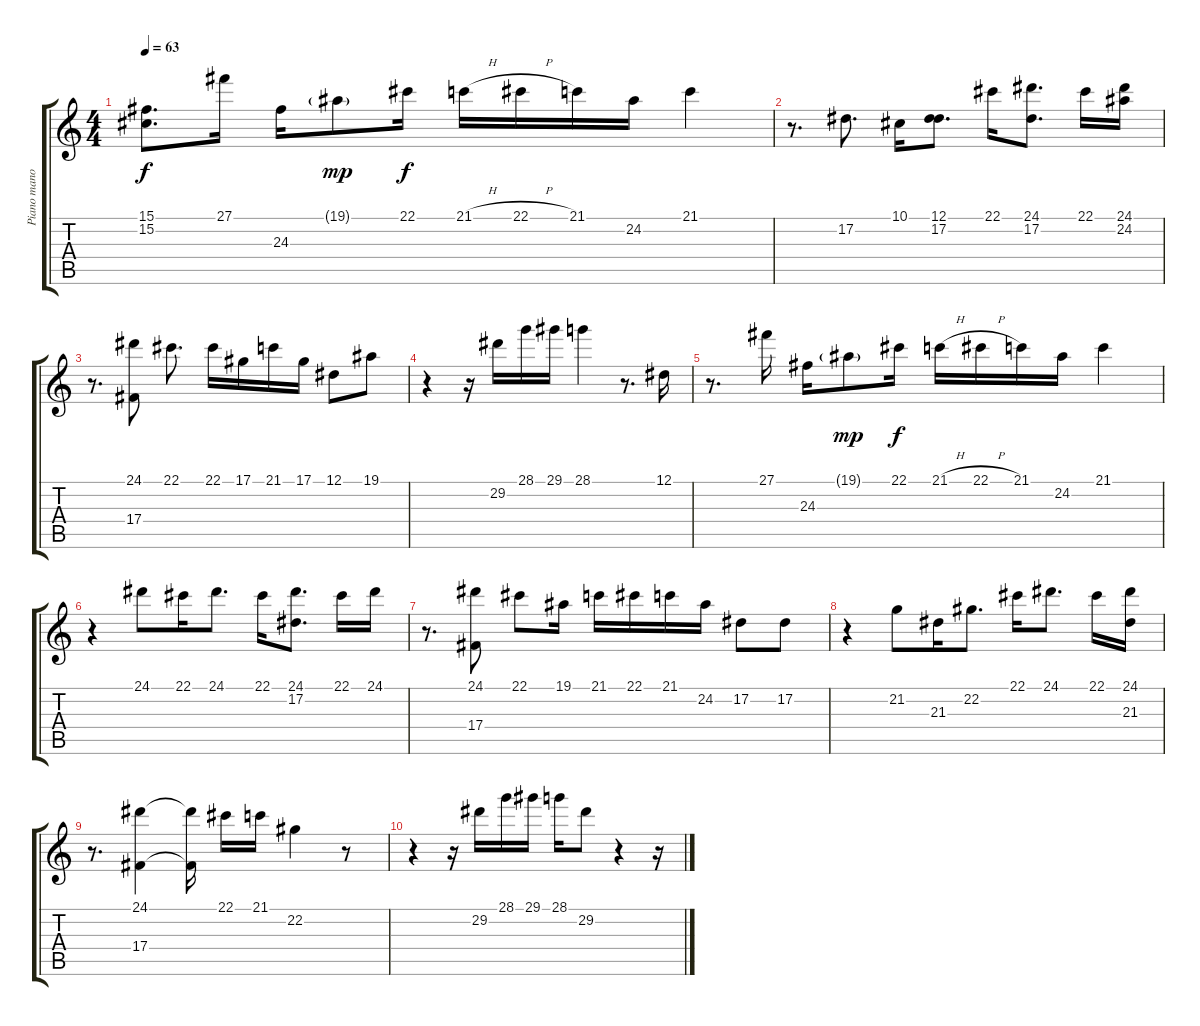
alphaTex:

\track ("Piano mano dcha." "Piano mano") {instrument brightacousticpiano}
\staff {score tabs}
\tuning (Eb4 Bb3 Gb3 Db3 Ab2 Eb2) {hide}
\ts (4 4)
\tempo 63
\clef g2
\ks c
(15.1 15.2).8{d dy f} 27.1.16 24.3.16 19.1{g}.8{dy mp} 22.1.16{dy f} 21.1{h}.16 22.1{h}.16 21.1.16 24.2.16 21.1.4 |
r.8{d} 17.2.8{d} 10.1.16 (12.1 17.2).8{d} 22.1.16 (24.1 17.2).8{d} 22.1.16 (24.1 24.2).16 |
r.8{d} (24.1 17.4).8 22.1.8{d} 22.1.16 17.1.16 21.1.16 17.1.16 12.1.8 19.1.8 |
r.4 r.16 29.2.16 28.1.16 29.1.16 28.1.4 r.8{d} 12.1.16 |
r.8{d} 27.1.16 24.3.16 19.1{g}.8{dy mp} 22.1.16{dy f} 21.1{h}.16 22.1{h}.16 21.1.16 24.2.16 21.1.4 |
r.4 24.1.8 22.1.16 24.1.8{d} 22.1.16 (24.1 17.2).8{d} 22.1.16 24.1.16 |
r.8{d} (24.1 17.4).8 22.1.8 19.1.16 21.1.16 22.1.16 21.1.16 24.2.16 17.2.8 17.2.8 |
r.4 21.2.8 21.3.16 22.2.8{d} 22.1.16 24.1.8{d} 22.1.16 (24.1 21.3).16 |
r.8{d volume 0} (24.1 17.4).4 (24.1{t} 17.4{t}).16 22.1.16 21.1.16 22.2.4 r.8 |
r.4 r.16 29.2.16 28.1.16 29.1.16 28.1.16 29.2.8 r.4 r.16
